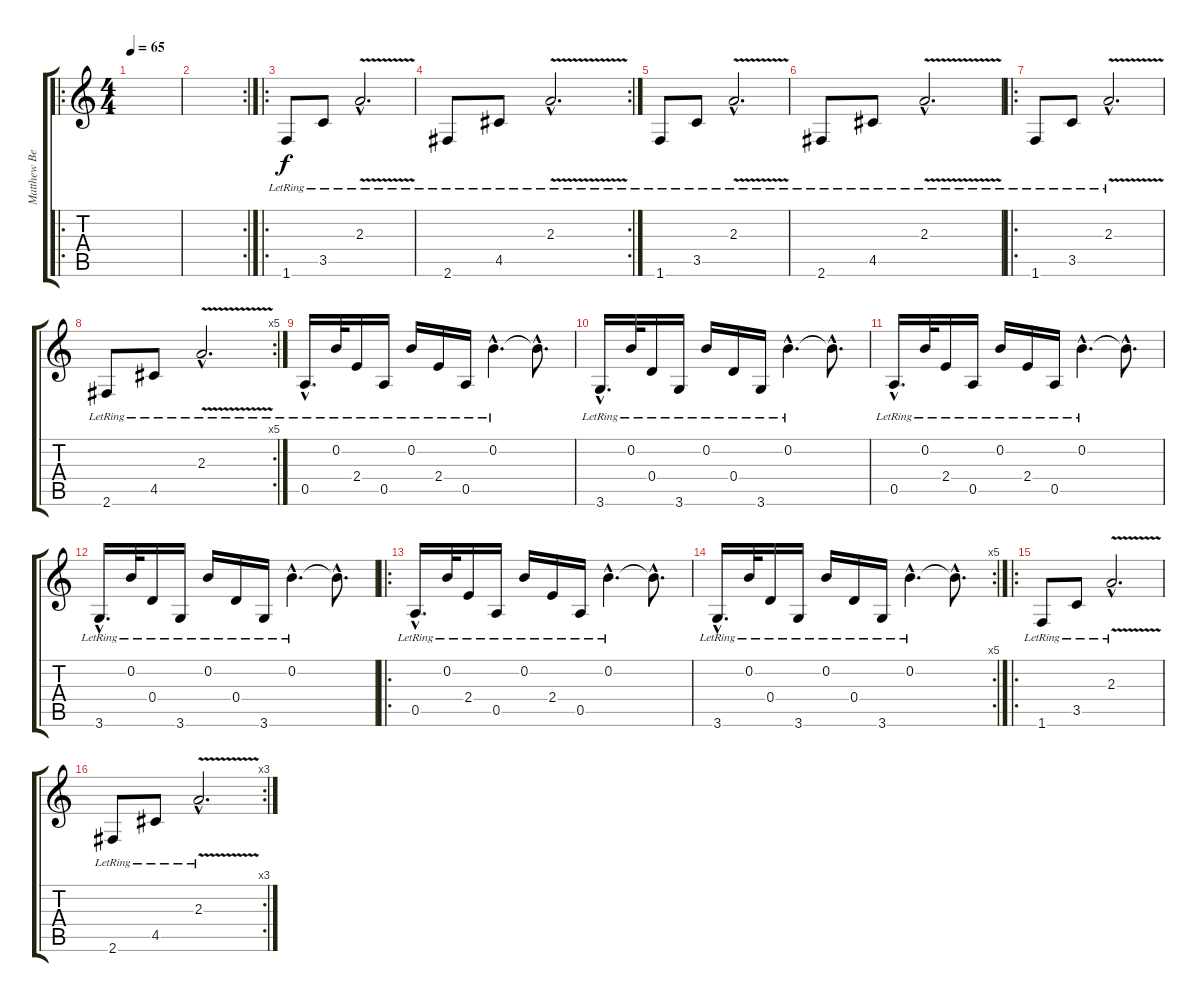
\track ("Matthew Bellamy" "Matthew Be") {instrument electricguitarclean}
\staff {score tabs}
\tuning (E4 B3 G3 D3 A2 E2) {hide}
\ro
\ts (4 4)
\tempo 65
\clef g2
\ks c
|
\rc 2
|
\ro
1.6{lr}.8 3.5{lr}.8 2.3{v hac lr}.2{d} |
\rc 2
2.6{lr}.8 4.5{lr}.8 2.3{v hac lr}.2{d} |
1.6{lr}.8 3.5{lr}.8 2.3{v hac lr}.2{d} |
2.6{lr}.8 4.5{lr}.8 2.3{v hac lr}.2{d} |
\ro
1.6{lr}.8 3.5{lr}.8 2.3{v hac lr}.2{d} |
\rc 5
2.6{lr}.8 4.5{lr}.8 2.3{v hac lr}.2{d} |
0.5{hac lr}.16{d} 0.2{lr}.32 2.4{lr}.16 0.5{lr}.16 0.2{lr}.16 2.4{lr}.16 0.5{lr}.16 0.2{hac lr}.4{d} 0.2{hac t}.8{d} |
3.6{hac lr}.16{d} 0.2{lr}.32 0.4{lr}.16 3.6{lr}.16 0.2{lr}.16 0.4{lr}.16 3.6{lr}.16 0.2{hac lr}.4{d} 0.2{hac t}.8{d} |
0.5{hac lr}.16{d} 0.2{lr}.32 2.4{lr}.16 0.5{lr}.16 0.2{lr}.16 2.4{lr}.16 0.5{lr}.16 0.2{hac lr}.4{d} 0.2{hac t}.8{d} |
3.6{hac lr}.16{d} 0.2{lr}.32 0.4{lr}.16 3.6{lr}.16 0.2{lr}.16 0.4{lr}.16 3.6{lr}.16 0.2{hac lr}.4{d} 0.2{hac t}.8{d} |
\ro
0.5{hac lr}.16{d} 0.2{lr}.32 2.4{lr}.16 0.5{lr}.16 0.2{lr}.16 2.4{lr}.16 0.5{lr}.16 0.2{hac lr}.4{d} 0.2{hac t}.8{d} |
\rc 5
3.6{hac lr}.16{d} 0.2{lr}.32 0.4{lr}.16 3.6{lr}.16 0.2{lr}.16 0.4{lr}.16 3.6{lr}.16 0.2{hac lr}.4{d} 0.2{hac t}.8{d} |
\ro
1.6{lr}.8 3.5{lr}.8 2.3{v hac lr}.2{d} |
\rc 3
2.6{lr}.8 4.5{lr}.8 2.3{v hac lr}.2{d}
